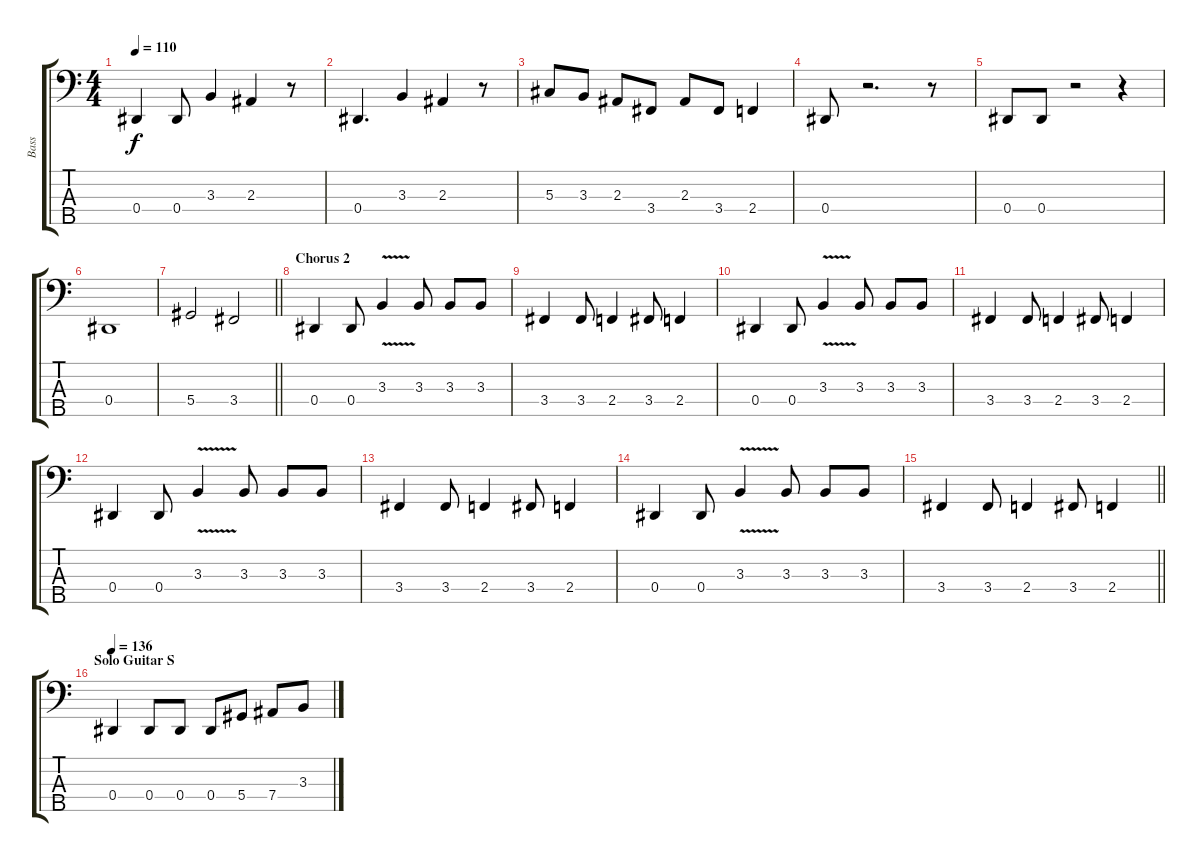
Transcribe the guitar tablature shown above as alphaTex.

\track ("Bass" "Bass") {instrument electricbassfinger}
\staff {score tabs}
\tuning (Gb2 Db2 Ab1 Eb1 Bb0) {hide}
\ts (4 4)
\tempo 110
\clef f4
\ks c
0.4.4{dy f} 0.4.8 3.3.4 2.3.4 r.8 |
0.4.4{d} 3.3.4 2.3.4 r.8 |
5.3.8 3.3.8 2.3.8 3.4.8 2.3.8 3.4.8 2.4.4 |
0.4.8 r.2{d} r.8 |
0.4.8 0.4.8 r.2 r.4 |
0.4.1 |
\barLineRight lightlight
5.4.2 3.4.2 |
\section ("" "Chorus 2 ")
0.4.4 0.4.8 3.3{v}.4 3.3.8 3.3.8 3.3.8 |
3.4.4 3.4.8 2.4.4 3.4.8 2.4.4 |
0.4.4 0.4.8 3.3{v}.4 3.3.8 3.3.8 3.3.8 |
3.4.4 3.4.8 2.4.4 3.4.8 2.4.4 |
0.4.4 0.4.8 3.3{v}.4 3.3.8 3.3.8 3.3.8 |
3.4.4 3.4.8 2.4.4 3.4.8 2.4.4 |
0.4.4 0.4.8 3.3{v}.4 3.3.8 3.3.8 3.3.8 |
\barLineRight lightlight
3.4.4 3.4.8 2.4.4 3.4.8 2.4.4 |
\section ("" "Solo Guitar S")
\tempo 136
0.4.4 0.4.8 0.4.8 0.4.8 5.4.8 7.4.8 3.3.8
